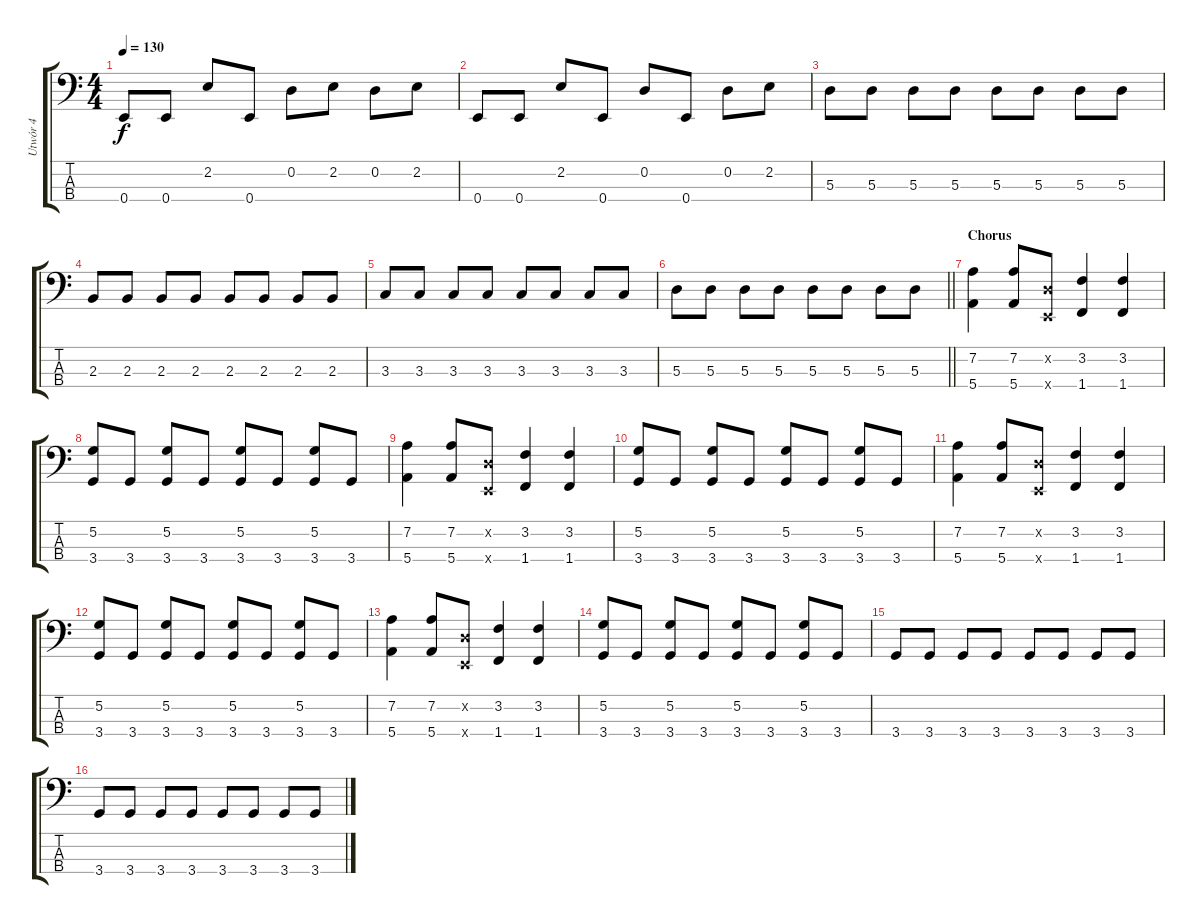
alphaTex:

\track ("Utwór 4" "Utwór 4") {instrument synthbass1}
\staff {score tabs}
\tuning (G2 D2 A1 E1) {hide}
\ts (4 4)
\tempo 130
\clef f4
\ks c
0.4.8{dy f} 0.4.8 2.2.8 0.4.8 0.2.8 2.2.8 0.2.8 2.2.8 |
0.4.8 0.4.8 2.2.8 0.4.8 0.2.8 0.4.8 0.2.8 2.2.8 |
5.3.8 5.3.8 5.3.8 5.3.8 5.3.8 5.3.8 5.3.8 5.3.8 |
2.3.8 2.3.8 2.3.8 2.3.8 2.3.8 2.3.8 2.3.8 2.3.8 |
3.3.8 3.3.8 3.3.8 3.3.8 3.3.8 3.3.8 3.3.8 3.3.8 |
\barLineRight lightlight
5.3.8 5.3.8 5.3.8 5.3.8 5.3.8 5.3.8 5.3.8 5.3.8 |
\section ("" "Chorus")
(7.2 5.4).4 (7.2 5.4).8 (0.2{x} 0.4{x}).8 (3.2 1.4).4 (3.2 1.4).4 |
(5.2 3.4).8 3.4.8 (5.2 3.4).8 3.4.8 (5.2 3.4).8 3.4.8 (5.2 3.4).8 3.4.8 |
(7.2 5.4).4 (7.2 5.4).8 (0.2{x} 0.4{x}).8 (3.2 1.4).4 (3.2 1.4).4 |
(5.2 3.4).8 3.4.8 (5.2 3.4).8 3.4.8 (5.2 3.4).8 3.4.8 (5.2 3.4).8 3.4.8 |
(7.2 5.4).4 (7.2 5.4).8 (0.2{x} 0.4{x}).8 (3.2 1.4).4 (3.2 1.4).4 |
(5.2 3.4).8 3.4.8 (5.2 3.4).8 3.4.8 (5.2 3.4).8 3.4.8 (5.2 3.4).8 3.4.8 |
(7.2 5.4).4 (7.2 5.4).8 (0.2{x} 0.4{x}).8 (3.2 1.4).4 (3.2 1.4).4 |
(5.2 3.4).8 3.4.8 (5.2 3.4).8 3.4.8 (5.2 3.4).8 3.4.8 (5.2 3.4).8 3.4.8 |
3.4.8 3.4.8 3.4.8 3.4.8 3.4.8 3.4.8 3.4.8 3.4.8 |
3.4.8 3.4.8 3.4.8 3.4.8 3.4.8 3.4.8 3.4.8 3.4.8
